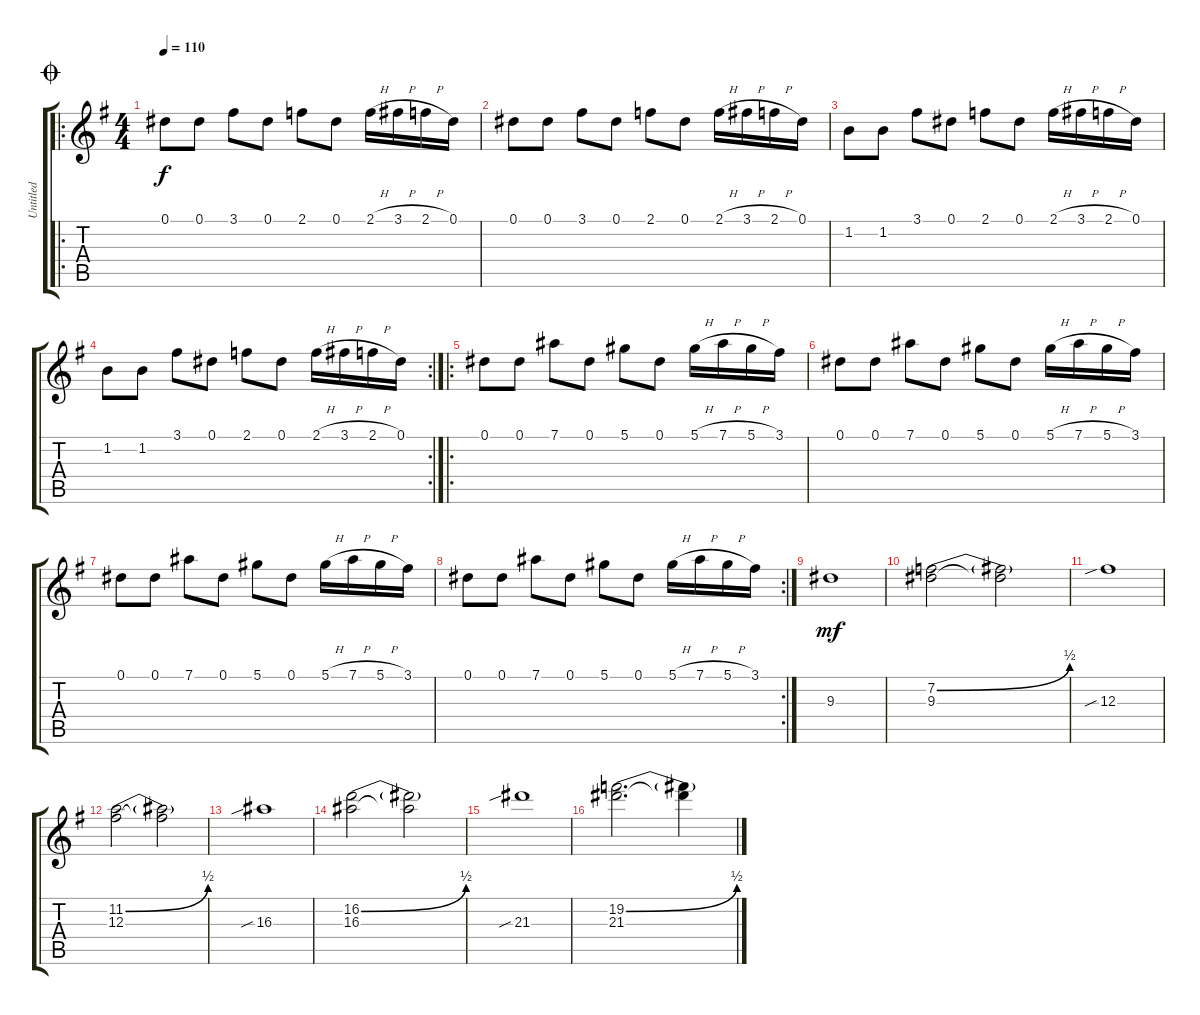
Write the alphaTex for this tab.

\track ("Untitled" "Untitled") {instrument distortionguitar}
\staff {score tabs}
\tuning (Eb4 Bb3 Gb3 Db3 Ab2 Eb2) {hide}
\ro
\ts (4 4)
\jump coda
\tempo 110
\clef g2
\ks g
0.1.8{dy f} 0.1.8 3.1.8 0.1.8 2.1.8 0.1.8 2.1{h}.16 3.1{h}.16 2.1{h}.16 0.1.16 |
0.1.8 0.1.8 3.1.8 0.1.8 2.1.8 0.1.8 2.1{h}.16 3.1{h}.16 2.1{h}.16 0.1.16 |
1.2.8 1.2.8 3.1.8 0.1.8 2.1.8 0.1.8 2.1{h}.16 3.1{h}.16 2.1{h}.16 0.1.16 |
\rc 2
1.2.8 1.2.8 3.1.8 0.1.8 2.1.8 0.1.8 2.1{h}.16 3.1{h}.16 2.1{h}.16 0.1.16 |
\ro
0.1.8 0.1.8 7.1.8 0.1.8 5.1.8 0.1.8 5.1{h}.16 7.1{h}.16 5.1{h}.16 3.1.16 |
0.1.8 0.1.8 7.1.8 0.1.8 5.1.8 0.1.8 5.1{h}.16 7.1{h}.16 5.1{h}.16 3.1.16 |
0.1.8 0.1.8 7.1.8 0.1.8 5.1.8 0.1.8 5.1{h}.16 7.1{h}.16 5.1{h}.16 3.1.16 |
\rc 2
0.1.8 0.1.8 7.1.8 0.1.8 5.1.8 0.1.8 5.1{h}.16 7.1{h}.16 5.1{h}.16 3.1.16 |
9.3.1{dy mf} |
(7.2{be (bend 0 0 60 2)} 9.3).2 (7.2{t} 9.3{t}).2 |
12.3{sib}.1 |
(11.2{be (bend 0 0 60 2)} 12.3).2 (11.2{t} 12.3{t}).2 |
16.3{sib}.1 |
(16.2{be (bend 0 0 60 2)} 16.3).2 (16.2{t} 16.3{t}).2 |
21.3{sib}.1 |
(19.2{be (bend 0 0 60 2)} 21.3).2{d} (19.2{t} 21.3{t}).4
